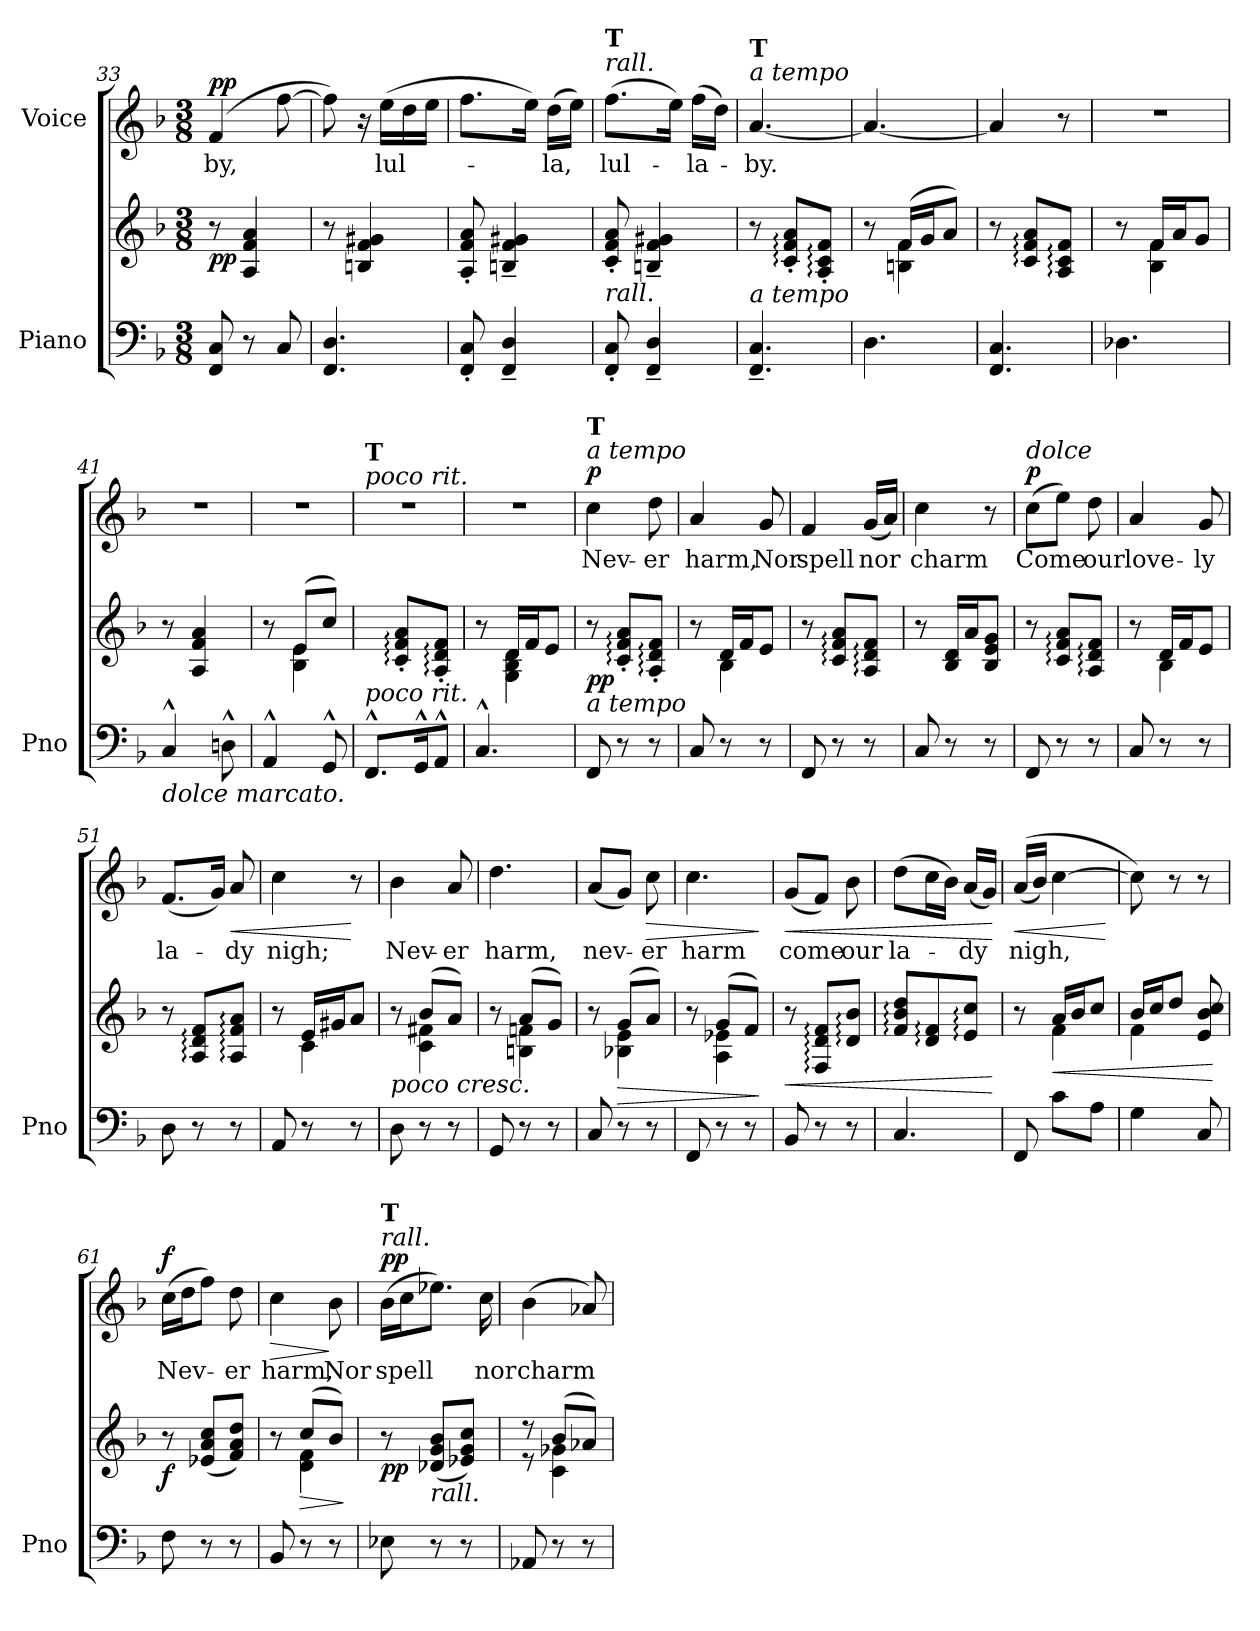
**kern	**kern	**dynam	**kern	**text	**dynam
*part2	*part2	*part2	*part1	*part1	*part1
*staff3	*staff2	*staff2/3	*staff1	*staff1	*staff1
*I"Piano	*	*	*I"Voice	*	*
*I'Pno	*	*	*	*	*
*clefF4	*clefG2	*	*clefG2	*	*
*k[b-]	*k[b-]	*	*k[b-]	*	*
*M3/8	*M3/8	*	*M3/8	*	*
=33	=33	=33	=33	=33	=33
!	!	!LO:DY:b	!	!LO:LY:b	!LO:DY:a
8FF/ 8C/	8r	pp	(>4f/	-by,	pp
8r	4A/ 4f/ 4a/	.	.	.	.
8C/	.	.	[8ff\	.	.
=34	=34	=34	=34	=34	=34
4.FF/ 4.D/	8r	.	8ff\])	.	.
.	4Bn/ 4f/ 4g#X/	.	16r	.	.
!	!	!	!	!LO:LY:b	!
.	.	.	(>16ee\LL	lul-	.
.	.	.	16dd\	.	.
.	.	.	16ee\JJ	.	.
=35	=35	=35	=35	=35	=35
8FF/' 8C/'	8A/' 8f/' 8a/'	.	8.ff\L	.	.
4FF/~ 4D/~	4Bn/~ 4f/~ 4g#X/~	.	.	.	.
.	.	.	16ee\Jk)	.	.
!	!	!	!	!LO:LY:b	!
.	.	.	(>16dd\LL	-la,	.
.	.	.	16ee\JJ)	.	.
=36	=36	=36	=36	=36	=36
!	!	!	!LO:TX:a:i:t=rall.	!	!
!	!	!	!LO:TX:a:B:t=T	!	!
!	!LO:TX:b:i:t=rall.	!	!	!	!
!	!	!	!	!LO:LY:b	!
8FF/' 8C/'	8c/' 8f/' 8a/'	.	(>8.ff\L	lul-	.
4FF/~ 4D/~	4Bn/~ 4f/~ 4g#X/~	.	.	.	.
.	.	.	16ee\Jk)	.	.
!	!	!	!	!LO:LY:b	!
.	.	.	(>16ff\LL	-la-	.
.	.	.	16dd\JJ)	.	.
!!LO:LB:g=z
=37	=37	=37	=37	=37	=37
!	!	!	!LO:TX:a:i:t=a tempo	!	!
!	!	!	!LO:TX:a:B:t=T	!	!
!	!LO:TX:b:i:t=a tempo	!	!	!	!
!	!	!	!	!LO:LY:b	!
4.FF/~ 4.C/~	8r	.	[4.a/	by.	.
.	8c/:' 8f/:' 8a/:'L	.	.	.	.
.	8A/:' 8c/:' 8f/:'J	.	.	.	.
=38	=38	=38	=38	=38	=38
*	*^	*	*	*	*
4.D\	8r	8ryy	.	4.a/_	.	.
.	(>16f/LL	4Bn\ 4f\	.	.	.	.
.	16g/J	.	.	.	.	.
!	!	!	!LO:DY:b	!	!	!
!	!	!	!LO:DY:n=1:b	!	!	!
.	8a/J)	.	other-dynamics pp	.	.	.
*	*v	*v	*	*	*	*
=39	=39	=39	=39	=39	=39
4.FF/ 4.C/	8r	.	4a/]	.	.
.	8c/: 8f/: 8a/:L	.	.	.	.
.	8A/: 8c/: 8f/:J	.	8r	.	.
=40	=40	=40	=40	=40	=40
*	*^	*	*	*	*
4.D-X\	8r	8ryy	.	4.r	.	.
.	16f/LL	4B-\ 4f\	.	.	.	.
.	16a/J	.	.	.	.	.
.	8g/J	.	.	.	.	.
*	*v	*v	*	*	*	*
=41	=41	=41	=41	=41	=41
!LO:TX:b:i:t=dolce marcato.	!	!	!	!	!
4C^^/	8r	.	4.r	.	.
.	4A/ 4f/ 4a/	.	.	.	.
8Dn^^\	.	.	.	.	.
=42	=42	=42	=42	=42	=42
*	*^	*	*	*	*
4AA^^/	8r	8ryy	.	4.r	.	.
.	(>8e/L	4B-\ 4e\	.	.	.	.
8GG^^/	8cc/J)	.	.	.	.	.
*	*v	*v	*	*	*	*
=43	=43	=43	=43	=43	=43
!	!	!	!LO:TX:a:i:t=poco rit.	!	!
!	!	!	!LO:TX:a:B:t=T	!	!
!	!LO:TX:b:i:t=poco rit.	!	!	!	!
8.FF^^/L	8ryy	.	4.r	.	.
.	8c/:' 8f/:' 8a/:'L	.	.	.	.
16GG^^/K	.	.	.	.	.
8AA^^/J	8A/:' 8d/:' 8f/:'J	.	.	.	.
=44	=44	=44	=44	=44	=44
*	*^	*	*	*	*
4.C^^/	8r	8ryy	.	4.r	.	.
.	16d/LL	4G\ 4B-\ 4d\	.	.	.	.
.	16f/J	.	.	.	.	.
.	8e/J	.	.	.	.	.
*	*v	*v	*	*	*	*
!!LO:PB:g=z
=45	=45	=45	=45	=45	=45
!	!	!	!LO:TX:a:i:t=a tempo	!	!
!	!	!	!LO:TX:a:B:t=T	!	!
!	!LO:TX:b:i:t=a tempo	!	!	!	!
!	!	!LO:DY:b	!	!LO:LY:b	!LO:DY:a
8FF/	8r	pp	4cc\	Nev-	p
8r	8c/:' 8f/:' 8a/:'L	.	.	.	.
!	!	!	!	!LO:LY:b	!
8r	8A/:' 8d/:' 8f/:'J	.	8dd\	-er	.
=46	=46	=46	=46	=46	=46
*	*^	*	*	*	*
!	!	!	!	!	!LO:LY:b	!
8C/	8r	8ryy	.	4a/	harm,	.
8r	16d/LL	4B-\	.	.	.	.
.	16f/J	.	.	.	.	.
!	!	!	!	!	!LO:LY:b	!
8r	8e/J	.	.	8g/	Nor	.
*	*v	*v	*	*	*	*
=47	=47	=47	=47	=47	=47
!	!	!	!	!LO:LY:b	!
8FF/	8r	.	4f/	spell	.
8r	8c/: 8f/: 8a/:L	.	.	.	.
!	!	!	!	!LO:LY:b	!
8r	8A/: 8d/: 8f/:J	.	(<16g/LL	nor	.
.	.	.	16a/JJ)	.	.
=48	=48	=48	=48	=48	=48
!	!	!	!	!LO:LY:b	!
8C/	8r	.	4cc\	charm	.
8r	16B-/ 16d/LL	.	.	.	.
.	16a/J	.	.	.	.
8r	8B-/ 8e/ 8g/J	.	8r	.	.
=49	=49	=49	=49	=49	=49
!	!	!	!LO:TX:a:i:t=dolce	!	!
!	!	!	!	!LO:LY:b	!LO:DY:a
8FF/	8r	.	(>8cc\L	Come	p
8r	8c/: 8f/: 8a/:L	.	8ee\J)	.	.
!	!	!	!	!LO:LY:b	!
8r	8A/: 8d/: 8f/:J	.	8dd\	our	.
=50	=50	=50	=50	=50	=50
*	*^	*	*	*	*
!	!	!	!	!	!LO:LY:b	!
8C/	8r	8ryy	.	4a/	love-	.
8r	16d/LL	4B-\	.	.	.	.
.	16f/J	.	.	.	.	.
!	!	!	!	!	!LO:LY:b	!
8r	8e/J	.	.	8g/	-ly	.
*	*v	*v	*	*	*	*
!!LO:LB:g=z
=51	=51	=51	=51	=51	=51
!	!	!	!	!LO:LY:b	!
8D\	8r	.	(<8.f/L	la-	.
8r	8A/: 8d/: 8f/:L	.	.	.	.
.	.	.	16g/Jk)	.	.
!	!	!	!	!LO:LY:b	!LO:HP:b
8r	8A/: 8f/: 8a/:J	.	8a/	-dy	<
=52	=52	=52	=52	=52	=52
*	*^	*	*	*	*
!	!	!	!	!	!LO:LY:b	!
*	*	*	*	*^	*	*
8AA/	8r	8ryy	.	4cc\	4ryy	nigh;	.
8r	16e/LL	4c\	.	.	.	.	.
.	16g#X/J	.	.	.	.	.	.
8r	8a/J	.	.	8r	8ryy	.	[
=53	=53	=53	=53	=53	=53	=53	=53
!	!	!	!	!LO:TX:a:i:t=poco cresc.	!	!	!
!	!LO:TX:b:i:t=poco cresc.	!	!	!	!	!	!
!	!	!	!	!	!	!LO:LY:b	!
*	*	*	*	*v	*v	*	*
8D\	8r	8ryy	.	4b-\	Nev-	.
8r	(>8b-/L	4c\ 4f#X\	.	.	.	.
!	!	!	!	!	!LO:LY:b	!
8r	8a/J)	.	.	8a/	-er	.
=54	=54	=54	=54	=54	=54	=54
!	!	!	!	!	!LO:LY:b	!
8GG/	8r	8ryy	.	4.dd\	harm,	.
8r	(>8a/L	4Bn\ 4fn\	.	.	.	.
8r	8g/J)	.	.	.	.	.
=55	=55	=55	=55	=55	=55	=55
!	!	!	!	!	!LO:LY:b	!
8C/	8r	8ryy	.	(<8a/L	nev-	.
!	!	!	!LO:HP:b	!	!	!
8r	(>8g/L	4B-X\ 4e\	>	8g/J)	.	.
!	!	!	!	!	!LO:LY:b	!LO:HP:b
8r	8a/J)	.	.	8cc\	-er	>
=56	=56	=56	=56	=56	=56	=56
!	!	!	!	!	!LO:LY:b	!
8FF/	8r	8ryy	.	4.cc\	harm	.
8r	(>8g/L	4A\ 4e-X\	.	.	.	.
8r	8f/J)	.	.	.	.	.
*	*v	*v	*	*	*	*
.	.	]	.	.	]
!!LO:LB:g=z
=57	=57	=57	=57	=57	=57
!	!	!LO:HP:b	!	!LO:LY:b	!LO:HP:b
8BB-/	8r	<	(<8g/L	come	<
8r	8F/: 8d/: 8f/:L	.	8f/J)	.	.
!	!	!	!	!LO:LY:b	!
8r	8d/: 8b-/:J	.	8b-\	our	.
=58	=58	=58	=58	=58	=58
!	!	!	!	!LO:LY:b	!
4.C/	8f/: 8b-/: 8dd/:L	.	(>8dd\L	la-	.
.	8d/: 8f/:	.	16cc\L	.	.
.	.	.	16b-\JJ)	.	.
!	!	!	!	!LO:LY:b	!
.	8e/: 8cc/:J	.	(<16a/LL	-dy	.
.	.	.	16g/JJ)	.	.
.	.	[	.	.	[
=59	=59	=59	=59	=59	=59
*	*^	*	*	*	*
!	!	!	!	!	!LO:LY:b	!LO:HP:b
8FF/	8r	8ryy	.	(<(>16a/LL	nigh,	<
.	.	.	.	16b-/JJ)	.	.
!	!	!	!LO:HP:b	!	!	!
8c\L	16a/LL	4f\	<	[4cc\	.	.
.	16b-/J	.	.	.	.	.
8A\J	8cc/J	.	.	.	.	.
*	*v	*v	*	*	*	*
.	.	.	.	.	[
=60	=60	=60	=60	=60	=60
*	*^	*	*	*	*
4G\	16b-/LL	4f\	.	8cc\])	.	.
.	16cc/J	.	.	.	.	.
.	8dd/J	.	.	8r	.	.
8C/	8e/ 8b-/ 8cc/	8ryy	.	8r	.	.
*	*v	*v	*	*	*	*
.	.	[	.	.	.
=61	=61	=61	=61	=61	=61
!	!	!LO:DY:b	!	!LO:LY:b	!LO:DY:a
8F\	8r	f	(>16cc\LL	Nev-	f
.	.	.	16dd\J	.	.
8r	(<8e-X/ 8a/ 8cc/L	.	8ff\J)	.	.
!	!	!	!	!LO:LY:b	!
8r	8f/ 8a/ 8dd/J)	.	8dd\	-er	.
=62	=62	=62	=62	=62	=62
*	*^	*	*	*	*
!	!	!	!	!	!LO:LY:b	!LO:HP:b
8BB-/	8r	8ryy	.	4cc\	harm,	>
!	!	!	!LO:HP:b	!	!	!
8r	(>8cc/L	4d\ 4f\	>	.	.	.
!	!	!	!	!	!LO:LY:b	!
8r	8b-/J)	.	.	8b-\	Nor	]
*	*v	*v	*	*	*	*
.	.	]	.	.	.
!!LO:LB:g=z
=63	=63	=63	=63	=63	=63
!	!	!	!LO:TX:a:i:t=rall.	!	!
!	!	!	!LO:TX:a:B:t=T	!	!
!	!	!LO:DY:b	!	!LO:LY:b	!LO:DY:a
8E-X\	8r	pp	(>16b-\LL	spell	pp
.	.	.	16cc\J	.	.
!	!LO:TX:b:i:t=rall.	!	!	!	!
8r	(<8d-X/ 8g/ 8b-/L	.	8.ee-X\J)	.	.
8r	8e-X/ 8g/ 8cc/J)	.	.	.	.
!	!	!	!	!LO:LY:b	!
.	.	.	16cc\	nor	.
=64	=64	=64	=64	=64	=64
*	*^	*	*	*	*
!	!	!	!	!	!LO:LY:b	!
8AA-X/	8r	8r	.	(>4b-\	charm	.
8r	(>8b-/L	4c\ 4g-X\	.	.	.	.
8r	8a-X/J)	.	.	8a-X/)	.	.
*	*v	*v	*	*	*	*
=	=	=	=	=	=
*-	*-	*-	*-	*-	*-
